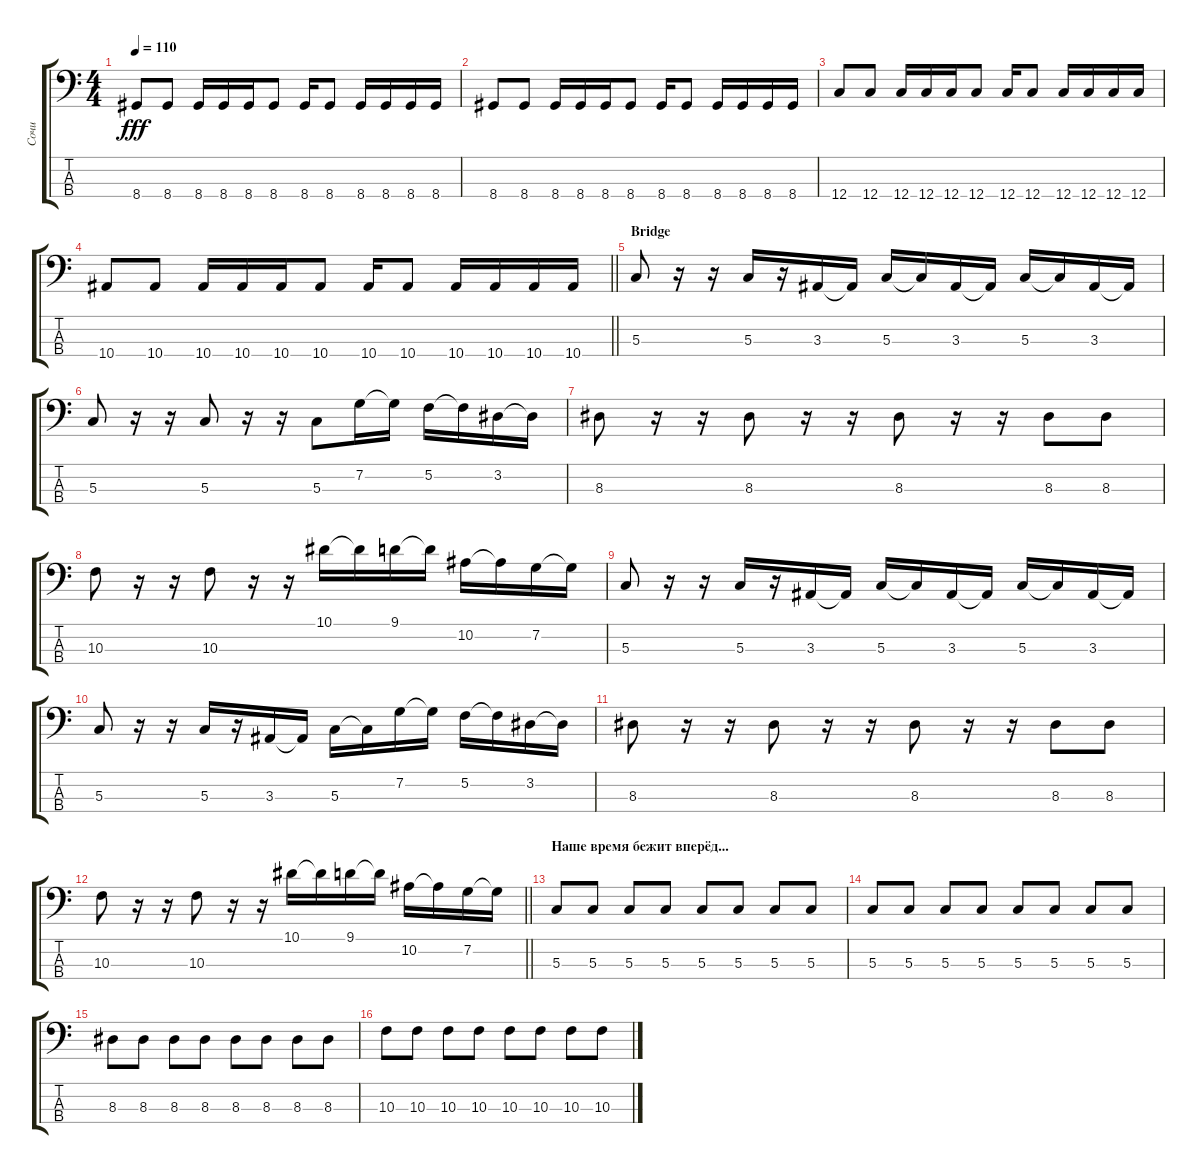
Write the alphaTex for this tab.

\track ("Сочи" "Сочи") {instrument electricbasspick}
\staff {score tabs}
\tuning (F2 C2 G1 C1) {hide}
\ts (4 4)
\tempo 110
\clef f4
\ks c
8.4.8{dy fff} 8.4.8 8.4.16 8.4.16 8.4.16 8.4.8 8.4.16 8.4.8 8.4.16 8.4.16 8.4.16 8.4.16 |
8.4.8 8.4.8 8.4.16 8.4.16 8.4.16 8.4.8 8.4.16 8.4.8 8.4.16 8.4.16 8.4.16 8.4.16 |
12.4.8 12.4.8 12.4.16 12.4.16 12.4.16 12.4.8 12.4.16 12.4.8 12.4.16 12.4.16 12.4.16 12.4.16 |
\barLineRight lightlight
10.4.8 10.4.8 10.4.16 10.4.16 10.4.16 10.4.8 10.4.16 10.4.8 10.4.16 10.4.16 10.4.16 10.4.16 |
\section ("" "Bridge")
5.3.8 r.16 r.16 5.3.16 r.16 3.3.16 3.3{t}.16 5.3.16 5.3{t}.16 3.3.16 3.3{t}.16 5.3.16 5.3{t}.16 3.3.16 3.3{t}.16 |
5.3.8 r.16 r.16 5.3.8 r.16 r.16 5.3.8 7.2.16 7.2{t}.16 5.2.16 5.2{t}.16 3.2.16 3.2{t}.16 |
8.3.8 r.16 r.16 8.3.8 r.16 r.16 8.3.8 r.16 r.16 8.3.8 8.3.8 |
10.3.8 r.16 r.16 10.3.8 r.16 r.16 10.1.16 10.1{t}.16 9.1.16 9.1{t}.16 10.2.16 10.2{t}.16 7.2.16 7.2{t}.16 |
5.3.8 r.16 r.16 5.3.16 r.16 3.3.16 3.3{t}.16 5.3.16 5.3{t}.16 3.3.16 3.3{t}.16 5.3.16 5.3{t}.16 3.3.16 3.3{t}.16 |
5.3.8 r.16 r.16 5.3.16 r.16 3.3.16 3.3{t}.16 5.3.16 5.3{t}.16 7.2.16 7.2{t}.16 5.2.16 5.2{t}.16 3.2.16 3.2{t}.16 |
8.3.8 r.16 r.16 8.3.8 r.16 r.16 8.3.8 r.16 r.16 8.3.8 8.3.8 |
\barLineRight lightlight
10.3.8 r.16 r.16 10.3.8 r.16 r.16 10.1.16 10.1{t}.16 9.1.16 9.1{t}.16 10.2.16 10.2{t}.16 7.2.16 7.2{t}.16 |
\section ("" "Наше время бежит вперёд...")
5.3.8 5.3.8 5.3.8 5.3.8 5.3.8 5.3.8 5.3.8 5.3.8 |
5.3.8 5.3.8 5.3.8 5.3.8 5.3.8 5.3.8 5.3.8 5.3.8 |
8.3.8 8.3.8 8.3.8 8.3.8 8.3.8 8.3.8 8.3.8 8.3.8 |
10.3.8 10.3.8 10.3.8 10.3.8 10.3.8 10.3.8 10.3.8 10.3.8
